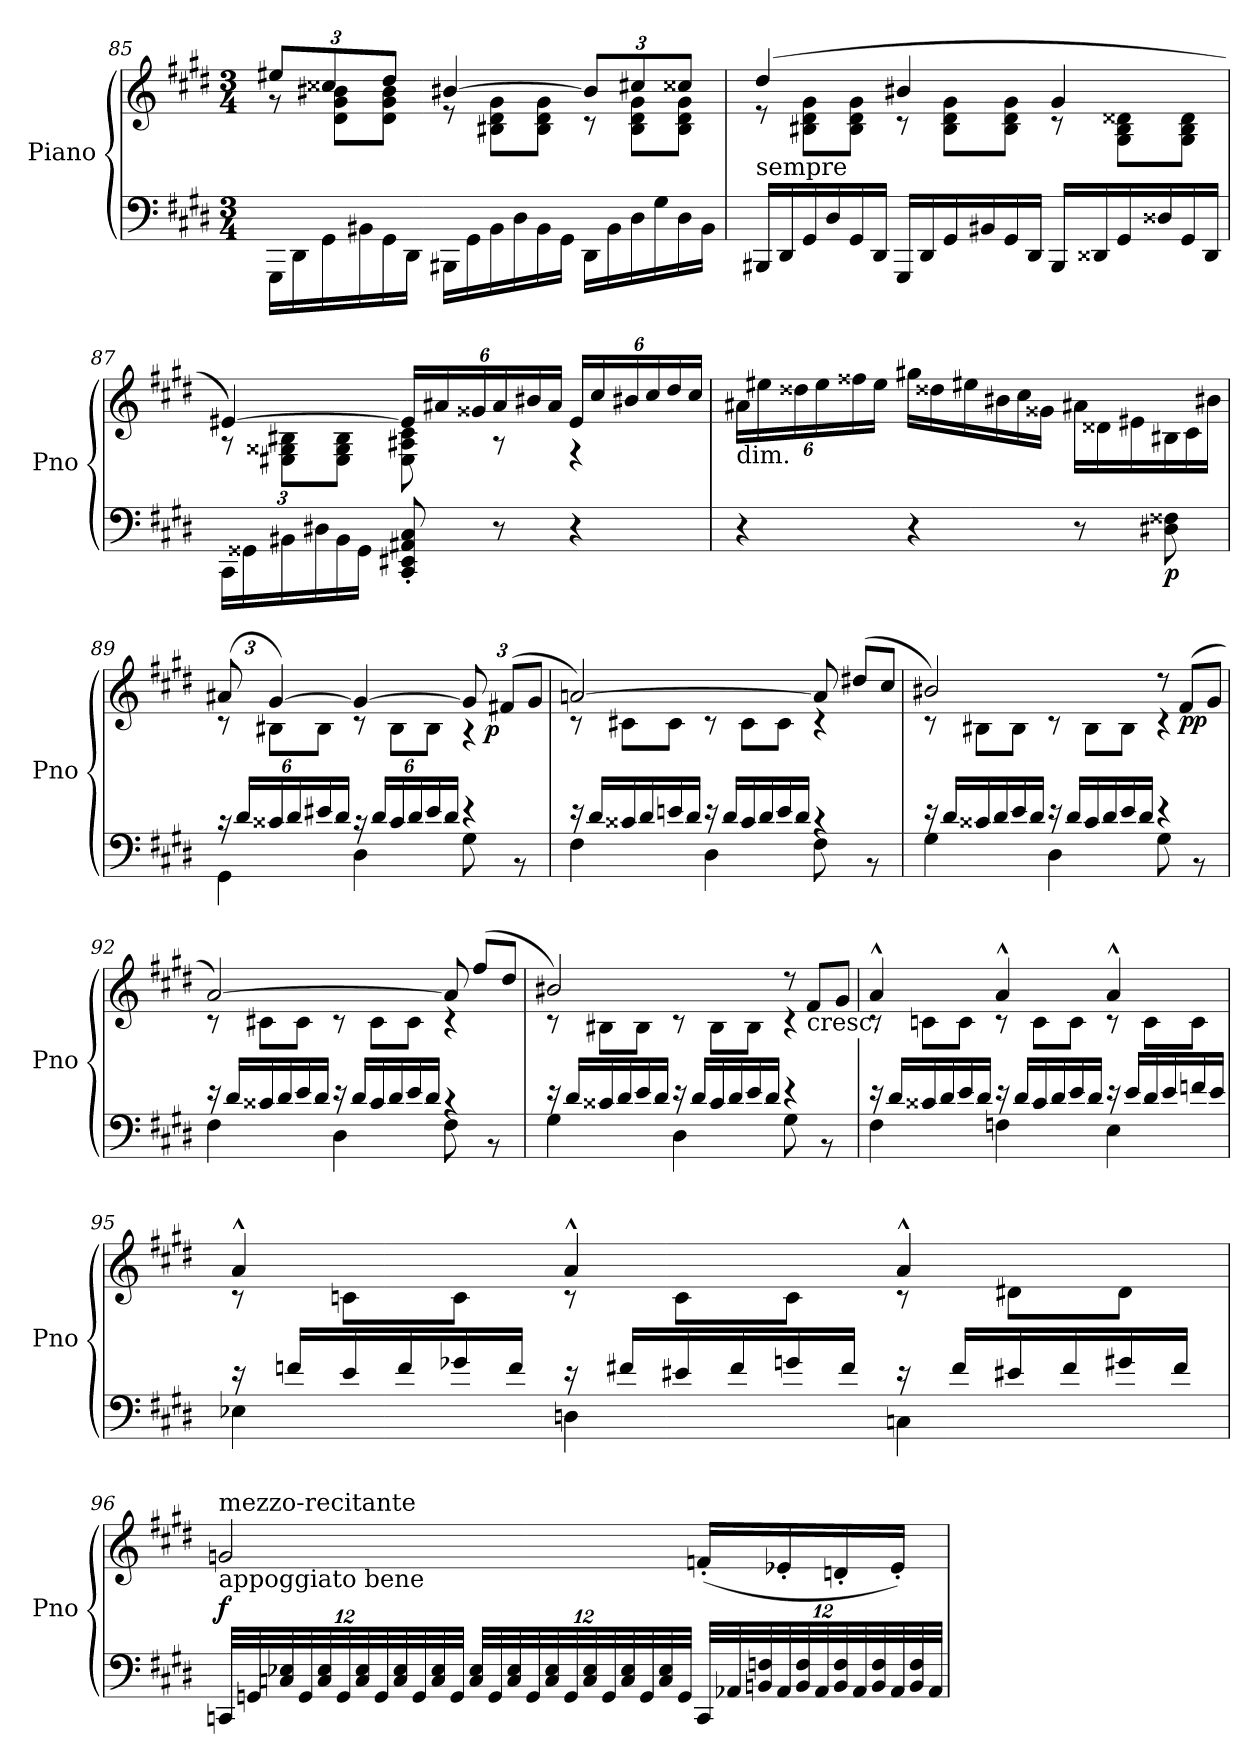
**kern	**kern	**dynam
*part1	*part1	*part1
*staff2	*staff1	*staff1/2
*I"Piano	*	*
*I'Pno	*	*
*clefF4	*clefG2	*
*k[f#c#g#d#]	*k[f#c#g#d#]	*
*E:	*E:	*
*M3/4	*M3/4	*
=85	=85	=85
*	*^	*
*Xtuplet	*Xbrackettup	*Xtuplet	*
24GGG#\LL	12ee#X/L	12rg	.
24DD#\	.	.	.
24GG#\	12cc##X/	12d#\ 12g#\ 12b#X\L	.
24BB#X\	.	.	.
24GG#\	12dd#/J	12d#\ 12g#\ 12b#\J	.
24DD#\JJ	.	.	.
24BBB#X\LL	[4b#X/	12re	.
24GG#\	.	.	.
24BB#\	.	12B#X\ 12d#\ 12g#\L	.
24D#\	.	.	.
24BB#\	.	12B#\ 12d#\ 12g#\J	.
24GG#\JJ	.	.	.
*	*tuplet	*Xtuplet	*
24DD#\LL	12b#/L]	12rc	.
24BB#\	.	.	.
24D#\	12cc#X:/	12B#\ 12d#\ 12g#\L	.
24G#\	.	.	.
24D#\	12cc##X:/J	12B#\ 12d#\ 12g#\J	.
24BB#\JJ	.	.	.
!!LO:LB:g=z	!!
=86	=86	=86	=86
!	!LO:TX:b:t=sempre	!	!
24BBB#X/LL	(4dd#/	12re	.
24DD#/	.	.	.
24GG#/	.	12B#X\ 12d#\ 12g#\L	.
24D#/	.	.	.
24GG#/	.	12B#\ 12d#\ 12g#\J	.
24DD#/JJ	.	.	.
24GGG#/LL	4b#X/	12rc	.
24DD#/	.	.	.
24GG#/	.	12B#\ 12d#\ 12g#\L	.
24BB#X/	.	.	.
24GG#/	.	12B#\ 12d#\ 12g#\J	.
24DD#/JJ	.	.	.
24BBB#/LL	4g#/	12rc	.
24DD##X/	.	.	.
24GG#/	.	12G#\ 12B#\ 12d##X\L	.
24D##X/	.	.	.
24GG#/	.	12G#\ 12B#\ 12d##\J	.
24DD##/JJ	.	.	.
=87	=87	=87	=87
24CC#\LL	[4e#X/)	12rA	.
24GG##X\	.	.	.
24BB#X\	.	12E#X\ 12G##X\ 12B#X\L	.
24D#X\	.	.	.
24BB#\	.	12E#\ 12G##\ 12B#\J	.
24GG##\JJ	.	.	.
*	*tuplet	*	*
8CC#/' 8EE#X/' 8AA#X/' 8C#/'	24e#/LL]	8E#\ 8A#X\ 8c#\	.
.	24a#X/	.	.
.	24g##X/	.	.
8r	24a#/	8rA	.
.	24b#X/	.	.
.	24a#/JJ	.	.
4r	24e#/LL	4rF	.
.	24cc#/	.	.
.	24b#X/	.	.
.	24cc#/	.	.
.	24dd#/	.	.
.	24cc#/JJ	.	.
*	*v	*v	*
!!LO:LB:g=z
=88	=88	=88
!	!LO:TX:b:t=dim.	!
4r	24a#X\LL	.
.	24ee#X\	.
.	24dd##X\	.
.	24ee#\	.
.	24ff##X\	.
.	24ee#\JJ	.
*	*Xtuplet	*
4r	24gg#X\LL	.
.	24dd##X\	.
.	24ee#X\	.
.	24b#X\	.
.	24cc#\	.
.	24g##X\JJ	.
8r	24a#X\LL	.
.	24d##X\	.
.	24e#X\	.
!	!	!LO:DY:b=2
8D#X\ 8F##X\	24B#X\	p
.	24c#\	.
.	24b#X\JJ	.
=89	=89	=89
*tuplet	*	*
*	*^	*
*Xbrackettup	*tuplet	*Xtuplet	*
*^	*	*	*
24rc	4GG#\	(12a#X/	12rc	.
24d#/LL	.	.	.	.
24c##X/	.	[6g#/)	12B#X\L	.
24d#/	.	.	.	.
24e#X/	.	.	12B#\J	.
24d#/JJ	.	.	.	.
24rc	4D#\	4g#/_	12rc	.
24d#/LL	.	.	.	.
24c##/	.	.	12B#\L	.
24d#/	.	.	.	.
24e#/	.	.	12B#\J	.
24d#/JJ	.	.	.	.
*	*	*tuplet	*	*
4re	8G#\	12g#/]	4rA	.
!	!	!	!	!LO:DY:b
.	.	(12f#X/L	.	p
.	8r	.	.	.
.	.	12g#/J	.	.
!!LO:PB:g=z	!!
=90	=90	=90	=90	=90
*Xtuplet	*	*	*Xtuplet	*
24re	4F#\	[2an/)	12rc	.
24d#/LL	.	.	.	.
24c##X/	.	.	12c#X\L	.
24d#/	.	.	.	.
24en/	.	.	12c#\J	.
24d#/JJ	.	.	.	.
24re	4D#\	.	12rc	.
24d#/LL	.	.	.	.
24c##/	.	.	12c#\L	.
24d#/	.	.	.	.
24e/	.	.	12c#\J	.
24d#/JJ	.	.	.	.
4rc	8F#\	12a/]	4rc	.
.	.	(12dd#X/L	.	.
.	8r	.	.	.
.	.	12cc#/J	.	.
=91	=91	=91	=91	=91
24re	4G#\	2b#X/)	12rc	.
24d#/LL	.	.	.	.
24c##X/	.	.	12B#X\L	.
24d#/	.	.	.	.
24e/	.	.	12B#\J	.
24d#/JJ	.	.	.	.
24re	4D#\	.	12rc	.
24d#/LL	.	.	.	.
24c##/	.	.	12B#\L	.
24d#/	.	.	.	.
24e/	.	.	12B#\J	.
24d#/JJ	.	.	.	.
4re	8G#\	12r	4rc	.
!	!	!	!	!LO:DY:b
.	.	(12f#/L	.	pp
.	8r	.	.	.
.	.	12g#/J	.	.
!!LO:LB:g=z	!!
=92	=92	=92	=92	=92
24re	4F#\	[2a/)	12rc	.
24d#/LL	.	.	.	.
24c##X/	.	.	12c#X\L	.
24d#/	.	.	.	.
24e/	.	.	12c#\J	.
24d#/JJ	.	.	.	.
24re	4D#\	.	12rc	.
24d#/LL	.	.	.	.
24c##/	.	.	12c#\L	.
24d#/	.	.	.	.
24e/	.	.	12c#\J	.
24d#/JJ	.	.	.	.
4rc	8F#\	12a/]	4rc	.
.	.	(12ff#/L	.	.
.	8r	.	.	.
.	.	12dd#/J	.	.
=93	=93	=93	=93	=93
24re	4G#\	2b#X/)	12rc	.
24d#/LL	.	.	.	.
24c##X/	.	.	12B#X\L	.
24d#/	.	.	.	.
24e/	.	.	12B#\J	.
24d#/JJ	.	.	.	.
24re	4D#\	.	12rc	.
24d#/LL	.	.	.	.
24c##/	.	.	12B#\L	.
24d#/	.	.	.	.
24e/	.	.	12B#\J	.
24d#/JJ	.	.	.	.
4re	8G#\	12r	4rc	.
!	!	!LO:TX:b:t=cresc.	!	!
.	.	12f#/L	.	.
.	8r	.	.	.
.	.	12g#/J	.	.
!!LO:LB:g=z	!!
=94	=94	=94	=94	=94
24re	4F#\	4a^^/	12rc	.
24d#/LL	.	.	.	.
24c##X/	.	.	12cn\L	.
24d#/	.	.	.	.
24e/	.	.	12c\J	.
24d#/JJ	.	.	.	.
24re	4Fn\	4a^^/	12rc	.
24d#/LL	.	.	.	.
24c##/	.	.	12c\L	.
24d#/	.	.	.	.
24e/	.	.	12c\J	.
24d#/JJ	.	.	.	.
24re	4E\	4a^^/	12rc	.
24e/LL	.	.	.	.
24d#/	.	.	12c\L	.
24e/	.	.	.	.
24fn/	.	.	12c\J	.
24e/JJ	.	.	.	.
=95	=95	=95	=95	=95
24re	4E-X\	4a^^/	12rc	.
24fn/LL	.	.	.	.
24e/	.	.	12cn\L	.
24f/	.	.	.	.
24g-X/	.	.	12c\J	.
24f/JJ	.	.	.	.
24re	4Dn\	4a^^/	12rc	.
24f#X/LL	.	.	.	.
24e#X/	.	.	12c\L	.
24f#/	.	.	.	.
24gn/	.	.	12c\J	.
24f#/JJ	.	.	.	.
24re	4Cn\	4a^^/	12rc	.
24f#/LL	.	.	.	.
24e#X/	.	.	12d#X\L	.
24f#/	.	.	.	.
24g#X/	.	.	12d#\J	.
24f#/JJ	.	.	.	.
*v	*v	*	*	*
*	*v	*v	*
!!LO:LB:g=z
=96	=96	=96
*tuplet	*	*
!	!LO:TX:b:t=appoggiato bene	!
!	!LO:TX:a:t=mezzo-recitante	!
!	!	!LO:DY:a=2
48CCn/LLL	2gn/	f
48GGn/	.	.
48Cn/ 48E-X/	.	.
48GG/	.	.
48C/ 48E-/	.	.
48GG/	.	.
48C/ 48E-/	.	.
48GG/	.	.
48C/ 48E-/	.	.
48GG/	.	.
48C/ 48E-/	.	.
48GG/JJJ	.	.
48C/ 48E-/LLL	.	.
48GG/	.	.
48C/ 48E-/	.	.
48GG/	.	.
48C/ 48E-/	.	.
48GG/	.	.
48C/ 48E-/	.	.
48GG/	.	.
48C/ 48E-/	.	.
48GG/	.	.
48C/ 48E-/	.	.
48GG/JJJ	.	.
48CC/LLL	(16fn'/LL	.
48AA-X/	.	.
48BBn/ 48Fn/	.	.
48AA-/	16e-X'/	.
48BB/ 48F/	.	.
48AA-/	.	.
48BB/ 48F/	16dn'/	.
48AA-/	.	.
48BB/ 48F/	.	.
48AA-/	16e-'/JJ)	.
48BB/ 48F/	.	.
48AA-/JJJ	.	.
=	=	=
*-	*-	*-
